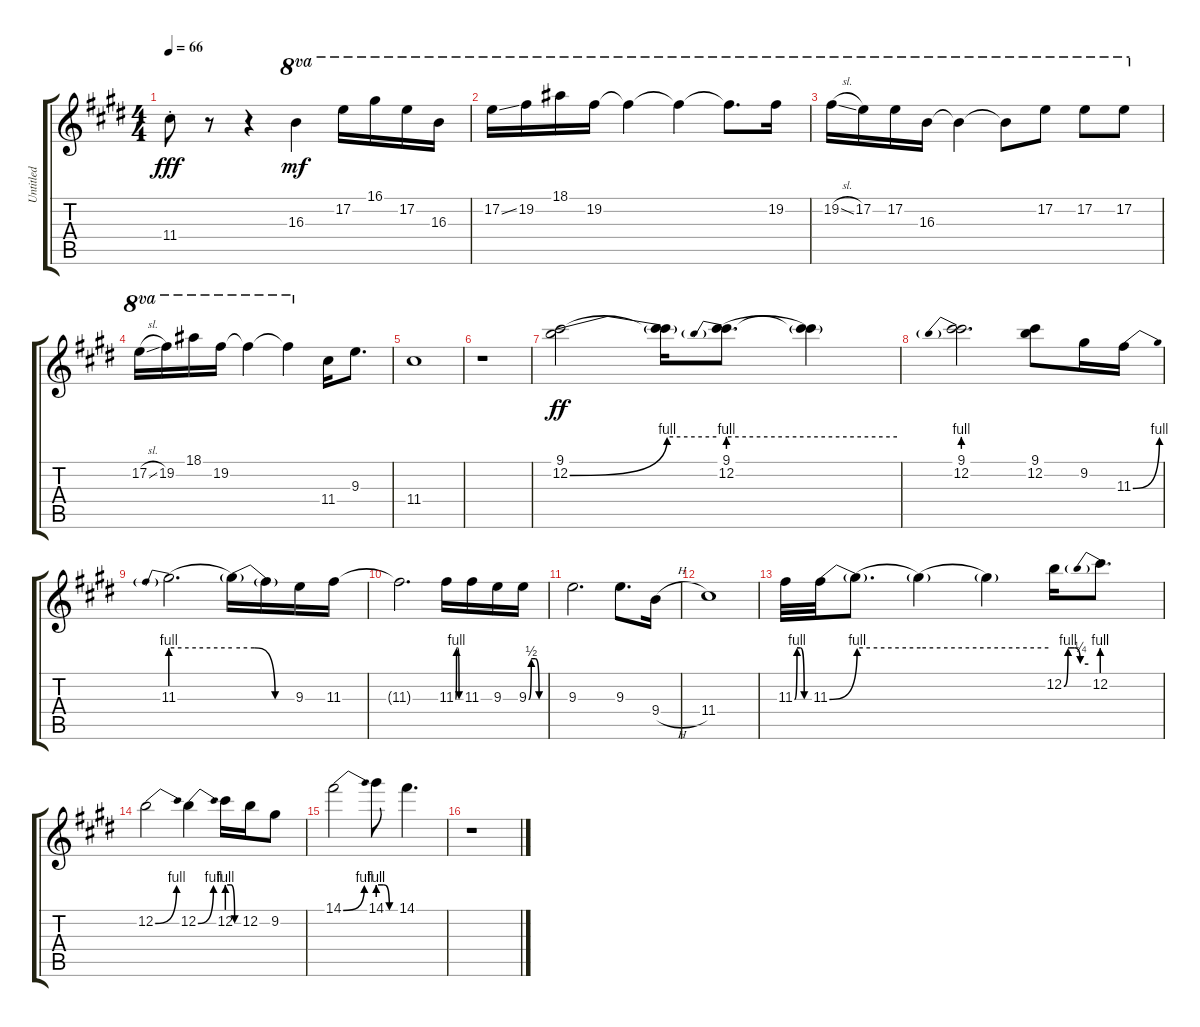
\track ("Untitled" "Untitled") {instrument distortionguitar}
\staff {score tabs}
\tuning (E4 B3 G3 D3 A2 E2) {hide}
\ts (4 4)
\tempo 66
\clef g2
\ks e
11.4{st}.8{dy fff} r.8 r.4 16.3.4{ot 8va dy mf} 17.2.16{ot 8va} 16.1.16{ot 8va} 17.2.16{ot 8va} 16.3.16{ot 8va} |
17.2{ss}.16{ot 8va} 19.2.16{ot 8va} 18.1.16{ot 8va} 19.2.16{ot 8va} 19.2{t}.4{ot 8va} 19.2{t}.4{ot 8va} 19.2{t}.8{d ot 8va} 19.2.16{ot 8va} |
19.2{sl}.16{ot 8va} 17.2.16{ot 8va} 17.2.16{ot 8va} 16.3.16{ot 8va} 16.3{t}.4{ot 8va} 16.3{t}.8{ot 8va} 17.2.8{ot 8va} 17.2.8{ot 8va} 17.2.8{ot 8va} |
17.2{sl}.16{ot 8va} 19.2.16{ot 8va} 18.1.16{ot 8va} 19.2.16{ot 8va} 19.2{t}.4{ot 8va} 19.2{t}.4{ot 8va} 11.4.16 9.3.8{d} |
11.4.1 |
r.1 |
(9.1 12.2{be (bend 0 0 60 4)}).2{dy ff} (9.1{t} 12.2{be (hold 0 4 60 4) t}).16 (9.1 12.2{be (prebend 0 4 60 4)}).8{d} (9.1{t} 12.2{be (hold 0 4 60 4) t}).4 |
(9.1 12.2{be (prebend 0 4 60 4)}).2{d} (9.1 12.2).8 9.2.16 11.3{be (bend 0 0 60 4)}.16 |
11.3{be (prebend 0 4 60 4)}.2{d} 11.3{be (custom 0 4 20 4 40 0 60 0) t}.16 11.3{t}.16 9.3.16 11.3.16 |
11.3{t}.2{d} 11.3{be (custom 0 0 10 4 25 4 40 0 60 0)}.16 11.3.16 9.3.16 9.3{be (custom 0 0 10 2 25 2 40 0 60 0)}.16 |
9.3.2{d} 9.3.8{d} 9.4{h}.16 |
11.4.1 |
11.3{be (custom 0 0 10 4 25 4 40 0 60 0)}.32 11.3{be (bend 0 0 60 4)}.32 11.3{be (hold 0 4 60 4) t}.8{d} 11.3{be (hold 0 4 60 4) t}.4 11.3{t}.4 12.2{be (custom 0 0 10 4 25 4 40 1 60 1)}.16 12.2{be (prebend 0 4 60 4)}.8{d} |
12.2{be (bend 0 0 60 4)}.2 12.2{be (bend 0 0 60 4)}.4 12.2{be (custom 0 4 20 4 40 0 60 0)}.16 12.2.16 9.2.8 |
14.1{be (bend 0 0 60 4)}.2 14.1{be (custom 0 4 20 4 40 0 60 0)}.8 14.1.4{d} |
r.1
